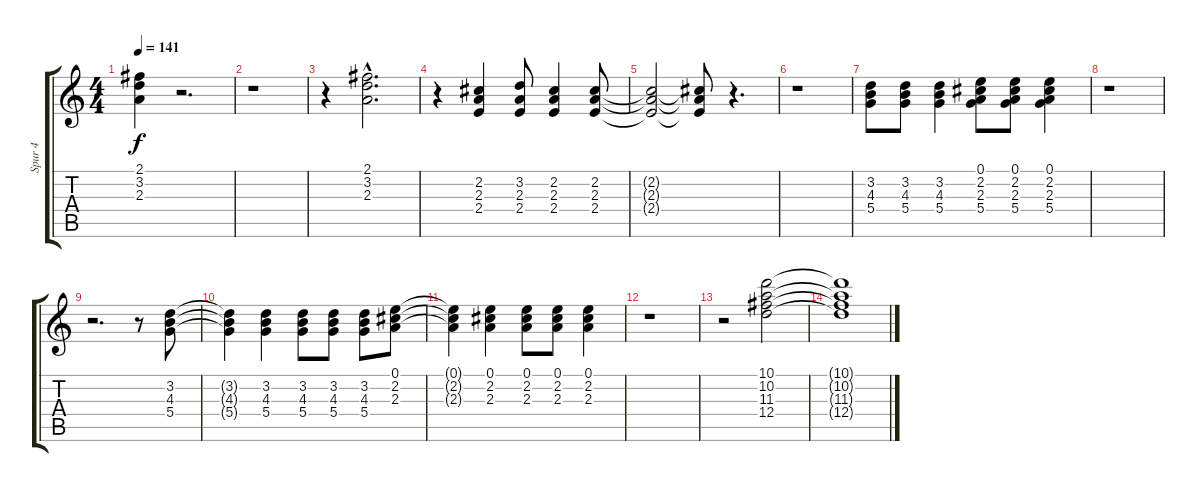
\track ("Spur 4" "Spur 4") {instrument electricguitarclean}
\staff {score tabs}
\tuning (E4 B3 G3 D3 A2 E2) {hide}
\ts (4 4)
\tempo 141
\clef g2
\ks c
(2.1{t} 3.2{t} 2.3{t}).4{dy f} r.2{d} |
r.1 |
r.4 (2.1{hac} 3.2{hac} 2.3{hac}).2{d} |
r.4 (2.2 2.3 2.4).4 (3.2 2.3 2.4).8 (2.2 2.3 2.4).4 (2.2 2.3 2.4).8 |
(2.2{t} 2.3{t} 2.4{t}).2 (2.2{t} 2.3{t} 2.4{t}).8 r.4{d} |
r.1 |
(3.2 4.3 5.4).8 (3.2 4.3 5.4).8 (3.2 4.3 5.4).4 (0.1 2.2 2.3 5.4).8 (0.1 2.2 2.3 5.4).8 (0.1 2.2 2.3 5.4).4 |
r.1 |
r.2{d} r.8 (3.2 4.3 5.4).8 |
(3.2{t} 4.3{t} 5.4{t}).4 (3.2 4.3 5.4).4 (3.2 4.3 5.4).8 (3.2 4.3 5.4).8 (3.2 4.3 5.4).8 (0.1 2.2 2.3).8 |
(0.1{t} 2.2{t} 2.3{t}).4 (0.1 2.2 2.3).4 (0.1 2.2 2.3).8 (0.1 2.2 2.3).8 (0.1 2.2 2.3).4 |
r.1 |
r.2 (10.1 10.2 11.3 12.4).2{volume 10 instrument electricguitarjazz} |
(10.1{t} 10.2{t} 11.3{t} 12.4{t}).1
